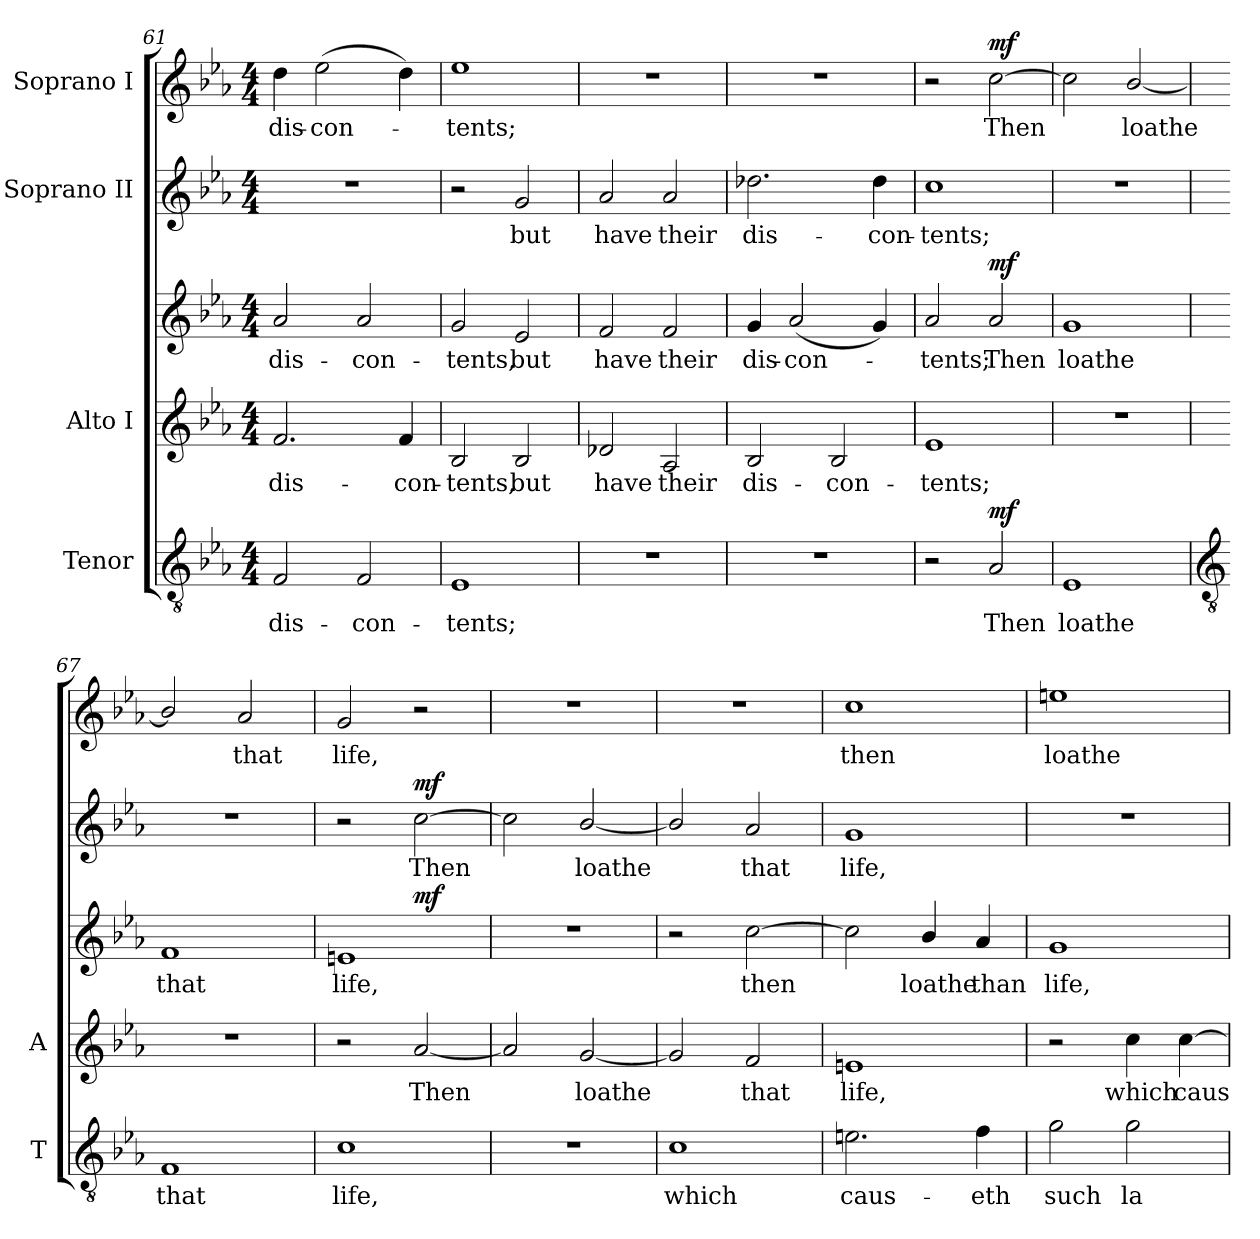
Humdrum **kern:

**kern	**text	**dynam	**kern	**text	**kern	**text	**dynam	**kern	**text	**dynam	**kern	**text	**dynam
*part4	*part4	*part4	*part3	*part3	*part3	*part3	*part3	*part2	*part2	*part2	*part1	*part1	*part1
*staff5	*staff5	*staff5	*staff4	*staff4	*staff3	*staff3	*staff3/4	*staff2	*staff2	*staff2	*staff1	*staff1	*staff1
*I"Tenor	*	*	*I"Alto I	*	*	*	*	*I"Soprano II	*	*	*I"Soprano I	*	*
*I'T	*	*	*I'A	*	*	*	*	*	*	*	*	*	*
*clefGv2	*	*	*clefG2	*	*clefG2	*	*	*clefG2	*	*	*clefG2	*	*
*k[b-e-a-]	*	*	*k[b-e-a-]	*	*k[b-e-a-]	*	*	*k[b-e-a-]	*	*	*k[b-e-a-]	*	*
*E-:	*	*	*E-:	*	*E-:	*	*	*E-:	*	*	*E-:	*	*
*M4/4	*	*	*M4/4	*	*M4/4	*	*	*M4/4	*	*	*M4/4	*	*
=61	=61	=61	=61	=61	=61	=61	=61	=61	=61	=61	=61	=61	=61
!	!LO:LY:b	!	!	!LO:LY:b	!	!LO:LY:b	!	!	!	!	!	!LO:LY:b	!
2F	dis-	.	2.f	-dis-	2a-	dis-	.	1r	.	.	4dd	dis-	.
!	!	!	!	!	!	!	!	!	!	!	!	!LO:LY:b	!
.	.	.	.	.	.	.	.	.	.	.	(>2ee-	-con-	.
!	!LO:LY:b	!	!	!	!	!LO:LY:b	!	!	!	!	!	!	!
2F	-con-	.	.	.	2a-	-con-	.	.	.	.	.	.	.
!	!	!	!	!LO:LY:b	!	!	!	!	!	!	!	!	!
.	.	.	4f	-con-	.	.	.	.	.	.	4dd)	.	.
=62	=62	=62	=62	=62	=62	=62	=62	=62	=62	=62	=62	=62	=62
!	!LO:LY:b	!	!	!LO:LY:b	!	!LO:LY:b	!	!	!	!	!	!LO:LY:b	!
1E-	-tents;	.	2B-	tents,	2g	-tents,	.	2r	.	.	1ee-	tents;	.
!	!	!	!	!LO:LY:b	!	!LO:LY:b	!	!	!LO:LY:b	!	!	!	!
.	.	.	2B-	but	2e-	but	.	2g	but	.	.	.	.
=63	=63	=63	=63	=63	=63	=63	=63	=63	=63	=63	=63	=63	=63
!	!	!	!	!LO:LY:b	!	!LO:LY:b	!	!	!LO:LY:b	!	!	!	!
1r	.	.	2d-X	have	2f	have	.	2a-	have	.	1r	.	.
!	!	!	!	!LO:LY:b	!	!LO:LY:b	!	!	!LO:LY:b	!	!	!	!
.	.	.	2A-	their	2f	their	.	2a-	their	.	.	.	.
=64	=64	=64	=64	=64	=64	=64	=64	=64	=64	=64	=64	=64	=64
!	!	!	!	!LO:LY:b	!	!LO:LY:b	!	!	!LO:LY:b	!	!	!	!
1r	.	.	2B-	dis-	4g	dis-	.	2.dd-X\	dis-	.	1r	.	.
!	!	!	!	!	!	!LO:LY:b	!	!	!	!	!	!	!
.	.	.	.	.	(<2a-	-con-	.	.	.	.	.	.	.
!	!	!	!	!LO:LY:b	!	!	!	!	!	!	!	!	!
.	.	.	2B-	-con-	.	.	.	.	.	.	.	.	.
!	!	!	!	!	!	!	!	!	!LO:LY:b	!	!	!	!
.	.	.	.	.	4g)	.	.	4dd-\	-con-	.	.	.	.
=65	=65	=65	=65	=65	=65	=65	=65	=65	=65	=65	=65	=65	=65
!	!	!	!	!LO:LY:b	!	!LO:LY:b	!	!	!LO:LY:b	!	!	!	!
2r	.	.	1e-	tents;	2a-	-tents;	.	1cc	-tents;	.	2r	.	.
!	!LO:LY:b	!LO:DY:b	!	!	!	!LO:LY:b	!LO:DY:b	!	!	!	!	!LO:LY:b	!LO:DY:b
2A-	Then	mf	.	.	2a-	Then	mf	.	.	.	[2cc	Then	mf
=66	=66	=66	=66	=66	=66	=66	=66	=66	=66	=66	=66	=66	=66
!	!LO:LY:b	!	!	!	!	!LO:LY:b	!	!	!	!	!	!	!
1E-	loathe	.	1r	.	1g	loathe	.	1r	.	.	2cc]	.	.
!	!	!	!	!	!	!	!	!	!	!	!	!LO:LY:b	!
.	.	.	.	.	.	.	.	.	.	.	[2b-/	loathe	.
!!LO:LB:g=z
=67	=67	=67	=67	=67	=67	=67	=67	=67	=67	=67	=67	=67	=67
*clefGv2	*	*	*	*	*	*	*	*	*	*	*	*	*
!	!LO:LY:b	!	!	!	!	!LO:LY:b	!	!	!	!	!	!	!
1F	that	.	1r	.	1f	that	.	1r	.	.	2b-/]	.	.
!	!	!	!	!	!	!	!	!	!	!	!	!LO:LY:b	!
.	.	.	.	.	.	.	.	.	.	.	2a-	that	.
=68	=68	=68	=68	=68	=68	=68	=68	=68	=68	=68	=68	=68	=68
!	!LO:LY:b	!	!	!	!	!LO:LY:b	!	!	!	!	!	!LO:LY:b	!
1c	life,	.	2r	.	1en	life,	.	2r	.	.	2g	life,	.
!	!	!	!	!LO:LY:b	!	!	!LO:DY:b=2	!	!LO:LY:b	!LO:DY:b	!	!	!
.	.	.	[2a-	Then	.	.	mf	[2cc	Then	mf	2r	.	.
=69	=69	=69	=69	=69	=69	=69	=69	=69	=69	=69	=69	=69	=69
1r	.	.	2a-]	.	1r	.	.	2cc]	.	.	1r	.	.
!	!	!	!	!LO:LY:b	!	!	!	!	!LO:LY:b	!	!	!	!
.	.	.	[2g	loathe	.	.	.	[2b-/	loathe	.	.	.	.
=70	=70	=70	=70	=70	=70	=70	=70	=70	=70	=70	=70	=70	=70
!	!LO:LY:b	!	!	!	!	!	!	!	!	!	!	!	!
1c	which	.	2g]	.	2r	.	.	2b-/]	.	.	1r	.	.
!	!	!	!	!LO:LY:b	!	!LO:LY:b	!	!	!LO:LY:b	!	!	!	!
.	.	.	2f	that	[2cc	then	.	2a-	that	.	.	.	.
=71	=71	=71	=71	=71	=71	=71	=71	=71	=71	=71	=71	=71	=71
!	!LO:LY:b	!	!	!LO:LY:b	!	!	!	!	!LO:LY:b	!	!	!LO:LY:b	!
2.en	caus-	.	1en	life,	2cc]	.	.	1g	life,	.	1cc	then	.
!	!	!	!	!	!	!LO:LY:b	!	!	!	!	!	!	!
.	.	.	.	.	4b-/	loathe	.	.	.	.	.	.	.
!	!LO:LY:b	!	!	!	!	!LO:LY:b	!	!	!	!	!	!	!
4f	-eth	.	.	.	4a-	than	.	.	.	.	.	.	.
=72	=72	=72	=72	=72	=72	=72	=72	=72	=72	=72	=72	=72	=72
!	!LO:LY:b	!	!	!	!	!LO:LY:b	!	!	!	!	!	!LO:LY:b	!
2g	such	.	2r	.	1g	life,	.	1r	.	.	1een	loathe	.
!	!LO:LY:b	!	!	!LO:LY:b	!	!	!	!	!	!	!	!	!
2g	la-	.	4cc	which	.	.	.	.	.	.	.	.	.
!	!	!	!	!LO:LY:b	!	!	!	!	!	!	!	!	!
.	.	.	[4cc	caus-	.	.	.	.	.	.	.	.	.
=	=	=	=	=	=	=	=	=	=	=	=	=	=
*-	*-	*-	*-	*-	*-	*-	*-	*-	*-	*-	*-	*-	*-
